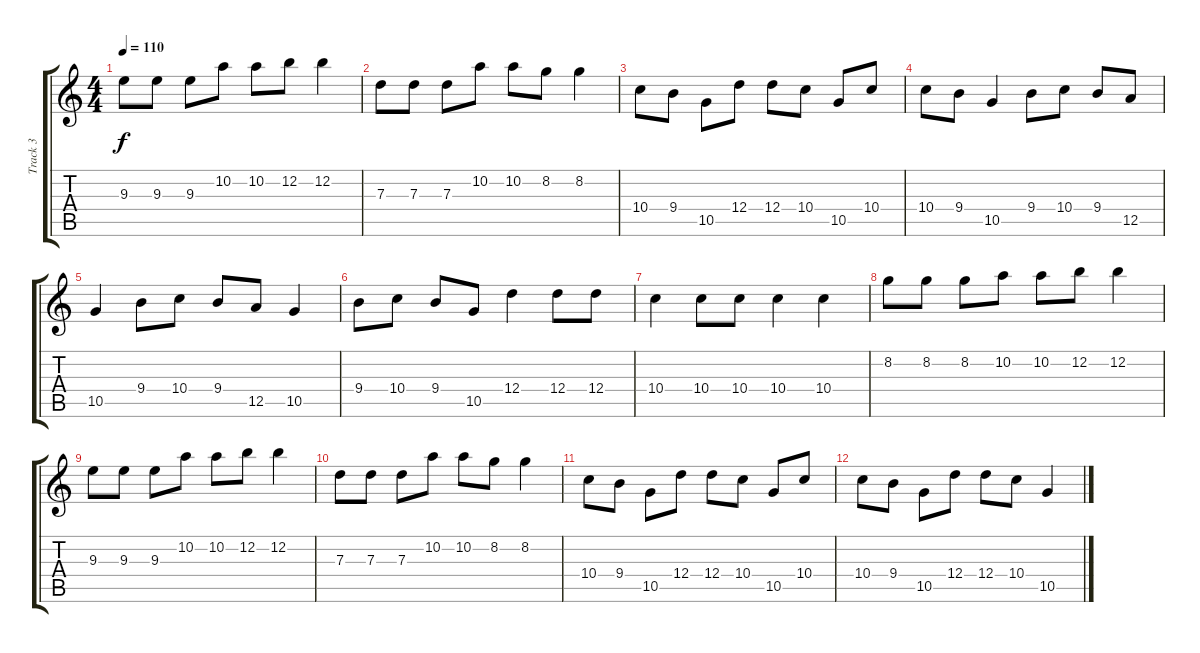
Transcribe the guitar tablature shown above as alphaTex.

\track ("Track 3" "Track 3") {instrument distortionguitar}
\staff {score tabs}
\tuning (E4 B3 G3 D3 A2 E2) {hide}
\ts (4 4)
\tempo 110
\clef g2
\ks c
9.3.8{dy f} 9.3.8 9.3.8 10.2.8 10.2.8 12.2.8 12.2.4 |
7.3.8 7.3.8 7.3.8 10.2.8 10.2.8 8.2.8 8.2.4 |
10.4.8 9.4.8 10.5.8 12.4.8 12.4.8 10.4.8 10.5.8 10.4.8 |
10.4.8 9.4.8 10.5.4 9.4.8 10.4.8 9.4.8 12.5.8 |
10.5.4 9.4.8 10.4.8 9.4.8 12.5.8 10.5.4 |
9.4.8 10.4.8 9.4.8 10.5.8 12.4.4 12.4.8 12.4.8 |
10.4.4 10.4.8 10.4.8 10.4.4 10.4.4 |
8.2.8 8.2.8 8.2.8 10.2.8 10.2.8 12.2.8 12.2.4 |
9.3.8 9.3.8 9.3.8 10.2.8 10.2.8 12.2.8 12.2.4 |
7.3.8 7.3.8 7.3.8 10.2.8 10.2.8 8.2.8 8.2.4 |
10.4.8 9.4.8 10.5.8 12.4.8 12.4.8 10.4.8 10.5.8 10.4.8 |
10.4.8 9.4.8 10.5.8 12.4.8 12.4.8 10.4.8 10.5.4
